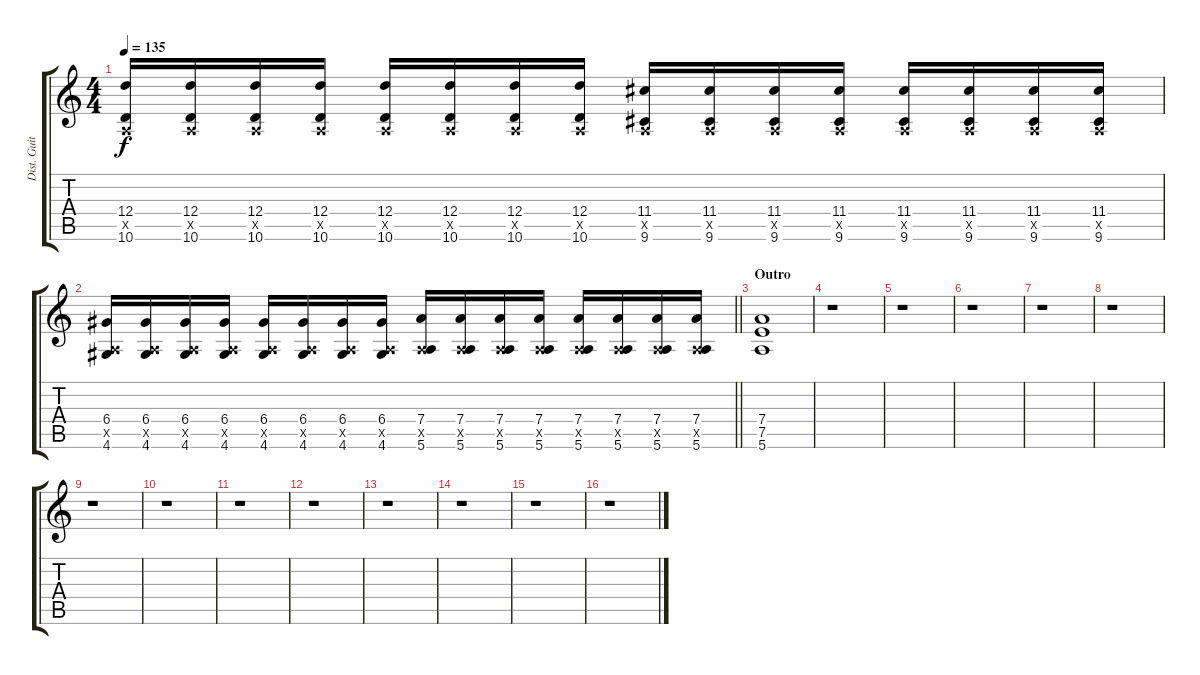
\track ("Dist. Guitar" "Dist. Guit") {instrument distortionguitar}
\staff {score tabs}
\tuning (E4 B3 G3 D3 A2 E2) {hide}
\ts (4 4)
\tempo 135
\clef g2
\ks c
(12.4 0.5{x} 10.6).16{dy f} (12.4 0.5{x} 10.6).16 (12.4 0.5{x} 10.6).16 (12.4 0.5{x} 10.6).16 (12.4 0.5{x} 10.6).16 (12.4 0.5{x} 10.6).16 (12.4 0.5{x} 10.6).16 (12.4 0.5{x} 10.6).16 (11.4 0.5{x} 9.6).16 (11.4 0.5{x} 9.6).16 (11.4 0.5{x} 9.6).16 (11.4 0.5{x} 9.6).16 (11.4 0.5{x} 9.6).16 (11.4 0.5{x} 9.6).16 (11.4 0.5{x} 9.6).16 (11.4 0.5{x} 9.6).16 |
\barLineRight lightlight
(6.4 0.5{x} 4.6).16 (6.4 0.5{x} 4.6).16 (6.4 0.5{x} 4.6).16 (6.4 0.5{x} 4.6).16 (6.4 0.5{x} 4.6).16 (6.4 0.5{x} 4.6).16 (6.4 0.5{x} 4.6).16 (6.4 0.5{x} 4.6).16 (7.4 0.5{x} 5.6).16 (7.4 0.5{x} 5.6).16 (7.4 0.5{x} 5.6).16 (7.4 0.5{x} 5.6).16 (7.4 0.5{x} 5.6).16 (7.4 0.5{x} 5.6).16 (7.4 0.5{x} 5.6).16 (7.4 0.5{x} 5.6).16 |
\section ("" "Outro")
(7.4 7.5 5.6).1 |
r.1 |
r.1 |
r.1 |
r.1 |
r.1 |
r.1 |
r.1 |
r.1 |
r.1 |
r.1 |
r.1 |
r.1 |
r.1
